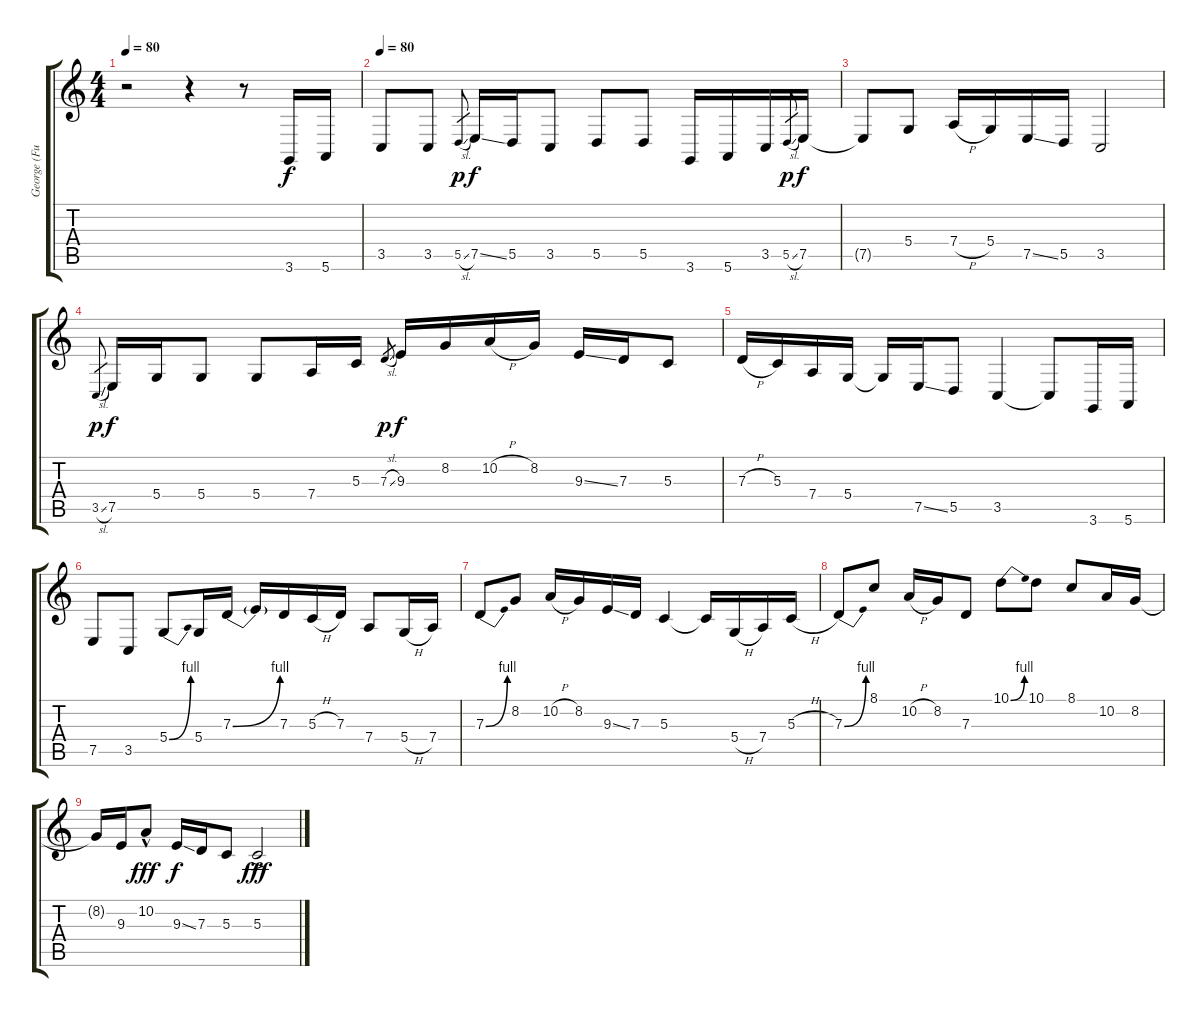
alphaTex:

\track ("George (Fuzz Solo - Gtr. 2)" "George (Fu") {instrument lead2sawtooth}
\staff {score tabs}
\tuning (E4 B3 G3 D3 A2 E2) {hide}
\ts (4 4)
\tempo 80
\clef g2
\ks c
r.2{dy f} r.4 r.8 3.6.16 5.6.16 |
\tempo 80
3.5.8 3.5.8 5.5{sl}.8{gr dy p} 7.5{ss}.16{dy f} 5.5.16 3.5.8 5.5.8 5.5.8 3.6.16 5.6.16 3.5.16 5.5{sl}.8{gr dy p} 7.5.16{dy f} |
7.5{t}.8 5.4.8 7.4{h}.16 5.4.16 7.5{ss}.16 5.5.16 3.5.2 |
3.5{sl}.8{gr dy p} 7.5.16{dy f} 5.4.16 5.4.8 5.4.8 7.4.16 5.3.16 7.3{sl}.8{gr dy p} 9.3.16{dy f} 8.2.16 10.2{h}.16 8.2.16 9.3{ss}.16 7.3.16 5.3.8 |
7.3{h}.16 5.3.16 7.4.16 5.4.16 5.4{t}.16 7.5{ss}.16 5.5.8 3.5.4 3.5{t}.8 3.6.16 5.6.16 |
7.5.8 3.5.8 5.4{be (bend 0 0 60 4)}.8 5.4.16 7.3{be (bend 0 0 60 4)}.16 7.3{t}.16 7.3.16 5.3{h}.16 7.3.16 7.4.8 5.4{h}.16 7.4.16 |
7.3{be (bend 0 0 60 4)}.8 8.2.8 10.2{h}.16 8.2.16 9.3{ss}.16 7.3.16 5.3.4 5.3{t}.16 5.4{h}.16 7.4.16 5.3{h}.16 |
7.3{be (bend 0 0 60 4)}.8 8.1.8 10.2{h}.16 8.2.16 7.3.8 10.1{be (bend 0 0 60 4)}.8 10.1.8 8.1.8 10.2.16 8.2.16 |
8.2{t}.16 9.3.16 10.2{hac}.8{dy fff} 9.3{ss}.16{dy f} 7.3.16 5.3.8 5.3{ac}.2{dy fff}
